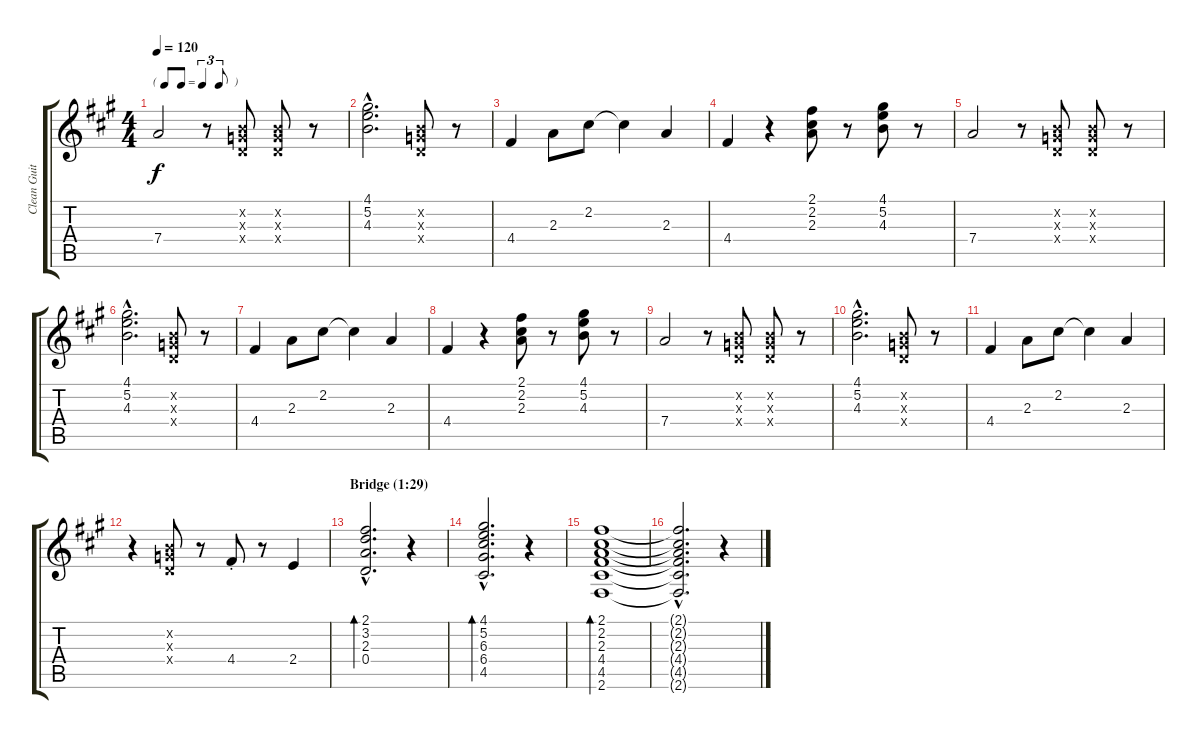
\track ("Clean Guitar" "Clean Guit") {instrument electricguitarclean}
\staff {score tabs}
\tuning (E4 B3 G3 D3 A2 E2) {hide}
\ts (4 4)
\tf triplet8th
\tempo 120
\clef g2
\ks a
7.4.2{dy f} r.8 (0.2{x} 0.3{x} 0.4{x}).8 (0.2{x} 0.3{x} 0.4{x}).8 r.8 |
(4.1{hac} 5.2{hac} 4.3{hac}).2{d} (0.2{x} 0.3{x} 0.4{x}).8 r.8 |
4.4.4 2.3.8 2.2.8 2.2{t}.4 2.3.4 |
4.4.4 r.4 (2.1 2.2 2.3).8 r.8 (4.1 5.2 4.3).8 r.8 |
7.4.2 r.8 (0.2{x} 0.3{x} 0.4{x}).8 (0.2{x} 0.3{x} 0.4{x}).8 r.8 |
(4.1{hac} 5.2{hac} 4.3{hac}).2{d} (0.2{x} 0.3{x} 0.4{x}).8 r.8 |
4.4.4 2.3.8 2.2.8 2.2{t}.4 2.3.4 |
4.4.4 r.4 (2.1 2.2 2.3).8 r.8 (4.1 5.2 4.3).8 r.8 |
7.4.2 r.8 (0.2{x} 0.3{x} 0.4{x}).8 (0.2{x} 0.3{x} 0.4{x}).8 r.8 |
(4.1{hac} 5.2{hac} 4.3{hac}).2{d} (0.2{x} 0.3{x} 0.4{x}).8 r.8 |
4.4.4 2.3.8 2.2.8 2.2{t}.4 2.3.4 |
r.4 (0.2{x} 0.3{x} 0.4{x}).8 r.8 4.4{st}.8 r.8 2.4.4 |
\section ("" "Bridge (1:29)")
(2.1{hac} 3.2{hac} 2.3{hac} 0.4{hac}).2{d bd 240} r.4 |
(4.1{hac} 5.2{hac} 6.3{hac} 6.4{hac} 4.5{hac}).2{d bd 240} r.4 |
(2.1 2.2 2.3 4.4 4.5 2.6).1{bd 240} |
(2.1{hac t} 2.2{hac t} 2.3{hac t} 4.4{hac t} 4.5{hac t} 2.6{hac t}).2{d} r.4
